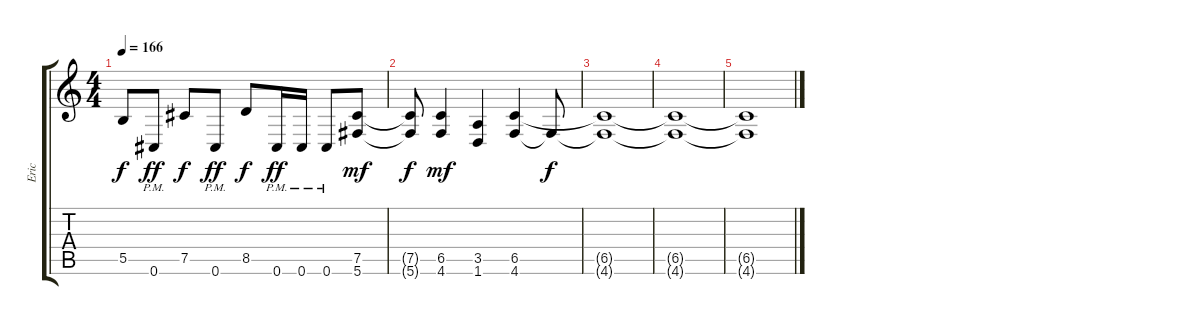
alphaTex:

\track ("Eric" "Eric") {instrument distortionguitar}
\staff {score tabs}
\tuning (Db4 Ab3 E3 B2 Gb2 Db2) {hide}
\ts (4 4)
\tempo 166
\clef g2
\ks c
5.5.8{dy f} 0.6{pm}.8{dy ff} 7.5.8{dy f} 0.6{pm}.8{dy ff} 8.5.8{dy f} 0.6{pm}.16{dy ff} 0.6{pm}.16 0.6{pm}.8 (7.5 5.6).8{dy mf} |
(7.5{t} 5.6{t}).8{dy f} (6.5 4.6).4{dy mf} (3.5 1.6).4 (6.5 4.6).4 4.6{t}.8{dy f} |
(6.5{t} 4.6{t}).1 |
(6.5{t} 4.6{t}).1 |
(6.5{t} 4.6{t}).1
